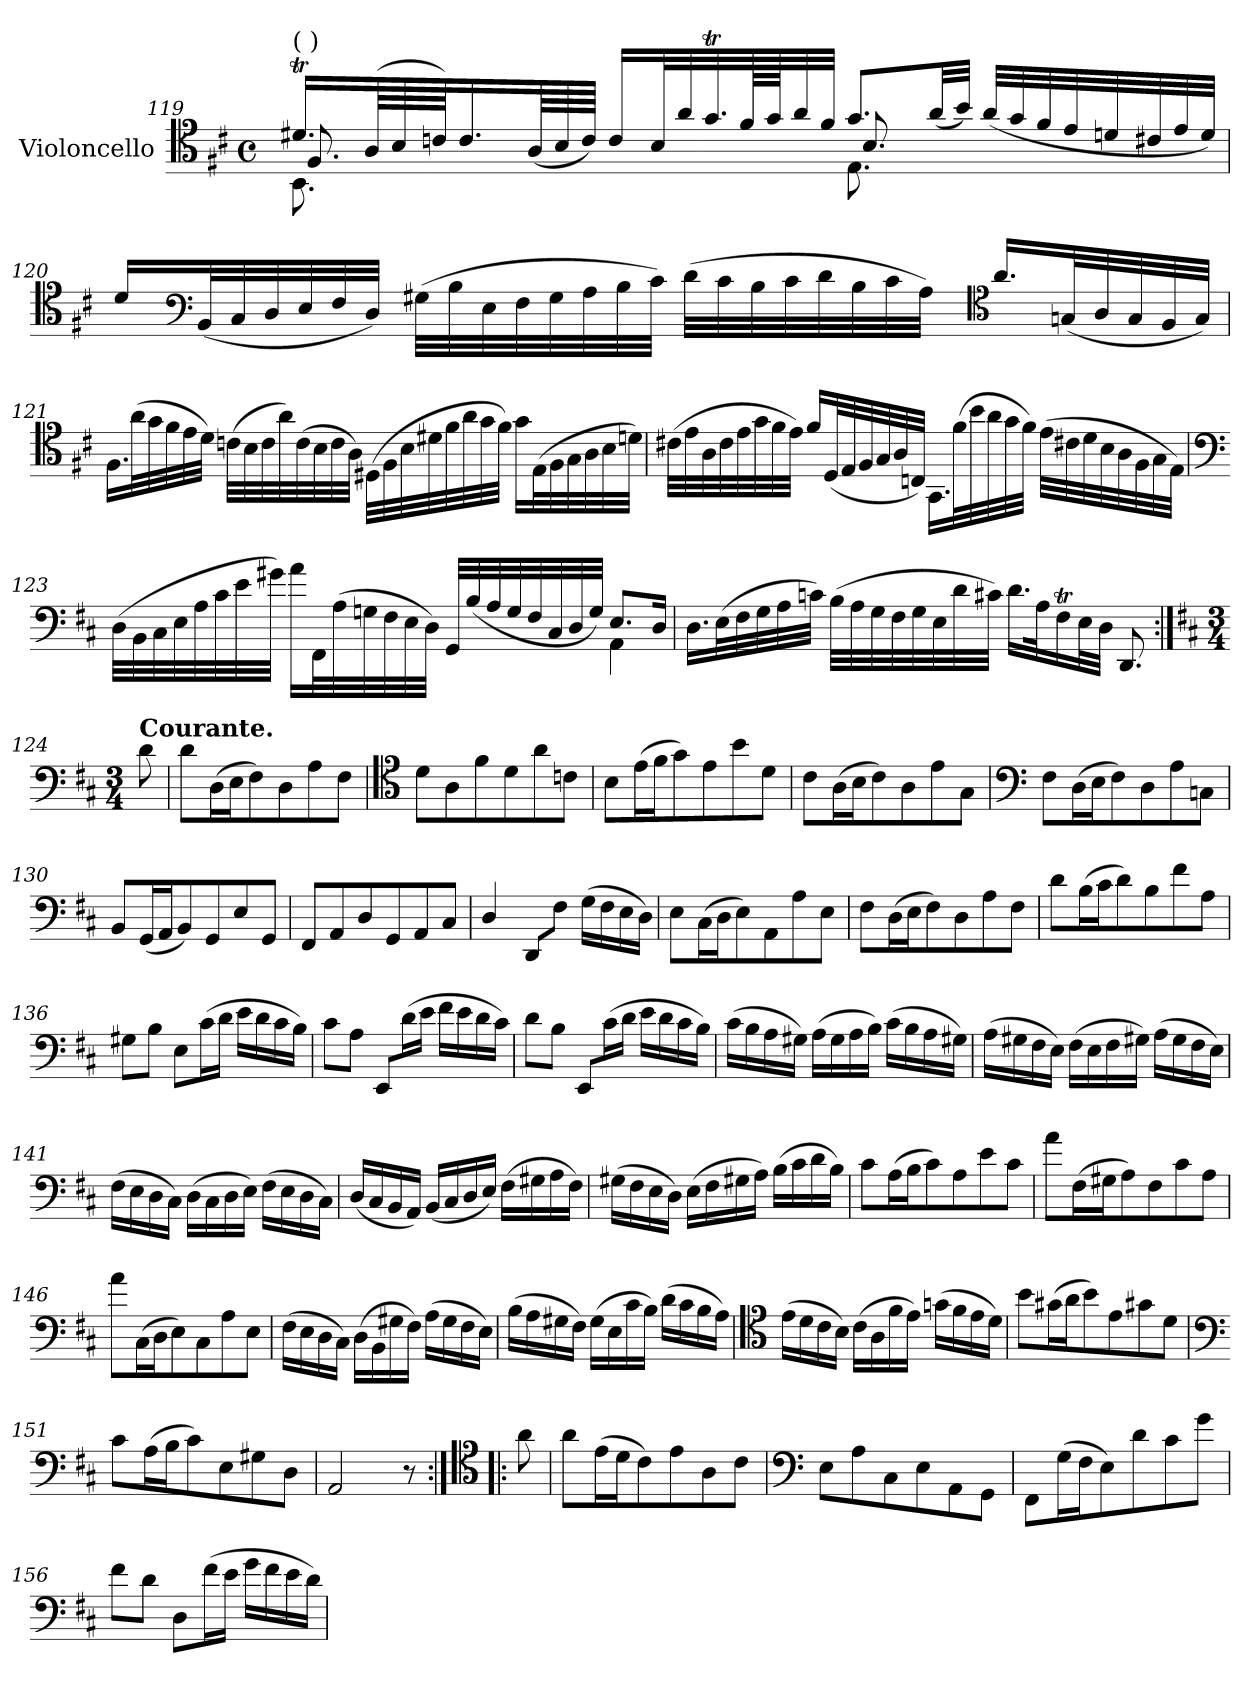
**kern
*part1
*staff1
*I"Violoncello
*I'Vc.
!!LO:LB:g=z
*clefC4
*k[f#c#]
*M4/4
*met(c)
=119
*^
*	*^
!LO:TX:a:t=(    )	!	!
16.d#Xt/LL	8.BB\	8.F#/
*Xtuplet	*	*
(96A/LL	.	.
96B/	.	.
96cn/JJ)	.	.
16.c/	.	.
.	16ryy	16ryy
(96A/LL	.	.
96B/	.	.
96c/JJJJ)	.	.
*v	*v	*v
16c/LL
32B/L
32a/
32.gT/
128f#/LL
128g/JJ
32a/
32f#/JJJ
*^
*	*^
8.g/L	8.E\	8.B/
(32a/LL	4ryy	4ryy
32b/JJJ)	.	.
(32a/LLL	.	.
32g/	.	.
32f#/	.	.
32e/	.	.
32dn/	.	.
32c#X/	.	.
32e/	16ryy	16ryy
32d/JJJ)	.	.
*v	*v	*v
=120
16d/LL
*clefF4
(32BB/L
32C#/
32D/
32E/
32F#/
32D/JJJ)
(32G#X\LLL
32B\
32E\
32F#\
32G#\
32A\
32B\
32c#\JJJ)
(32d\LLL
32c#\
32B\
32c#\
32d\
32B\
32c#\
32A\JJJ)
*clefC4
16.a/LL
(32Gn/L
32A/
32G/
32F#/
32G/JJJ)
!!LO:PB:g=z
=121
16.F#\LL
(32a\L
32g\
32f#\
32e\
32d\JJJ)
(32cn\LLL
32B\
32c\
32a\)
(32c\
32B\
32c\
32A\JJJ)
(32D#X\LLL
32F#\
32B\
32d#X\
32f#\
32a\
32g\
32f#\JJJ)
16g\LL
(32E\L
32F#\
32G\
32A\
32B\
32dn\JJJ)
=122
(32c#X\LLL
32e\
32A\
32c#\
32e\
32g\
32f#\
32e\JJJ)
16f#/LL
(32D/L
32E/
32F#/
32G/
32A/
32Cn/JJJ)
16.GG\LL
(32f#\L
32b\
32a\
32g\
32f#\JJJ)
(32e\LLL
32c#X\
32d\
32B\
32A\
32F#\
32G\
32E\JJJ)
!!LO:LB:g=z
=123
*clefF4
*^
(>32D\LLL	2.ryy
32BB\	.
32C#\	.
32E\	.
32A\	.
32c#\	.
32e\	.
32g#X\JJJ)	.
16a\LL	.
32FF#\L	.
(>32A\	.
32Gn\	.
32F#\	.
32E\	.
32D\JJJ)	.
32GG/LLL	.
(32B/	.
32A/	.
32G/	.
32F#/	.
32C#/	.
32D/	.
32G/JJJ)	.
8.E/L	4AA\
16D/Jk	.
*v	*v
=124
16.D\LL
(32E\L
32F#\
32G\
32A\
32cn\JJJ)
(32B\LLL
32A\
32G\
32F#\
32G\
32E\
32d\
32c#X\JJJ)
16.d\LL
32A\K
16F#t\
32E\L
32D\JJJ
8.DD/
!!LO:LB:g=z
=124X3:|!
*k[f#c#]
*M3/4
*MM100
!LO:TX:a:B:t=Courante.
8d\
=125
8d\L
(16D\L
16E\J
8F#\)
8D\
8A\
8F#\J
=126
*clefC4
8d\L
8A\
8f#\
8d\
8a\
8cn\J
=127
8B\L
(16e\L
16f#\J
8g\)
8e\
8b\
8d\J
=128
8c#\L
(16A\L
16B\J
8c#\)
8A\
8e\
8G\J
=129
*clefF4
8F#\L
(16D\L
16E\J
8F#\)
8D\
8A\
8Cn\J
!!LO:LB:g=z
=130
8BB/L
(16GG/L
16AA/J
8BB/)
8GG/
8E/
8GG/J
=131
8FF#/L
8AA/
8D/
8GG/
8AA/
8C#/J
=132
4D/
8DD/L
8F#\J
(16G\LL
16F#\
16E\
16D\JJ)
=133
8E\L
(16C#\L
16D\J
8E\)
8AA\
8A\
8E\J
=134
8F#\L
(16D\L
16E\J
8F#\)
8D\
8A\
8F#\J
!!LO:LB:g=z
=135
8d\L
(16B\L
16c#\J
8d\)
8B\
8f#\
8A\J
=136
8G#X\L
8B\J
8E\L
(16c#\L
16d\JJ
16e\LL
16d\
16c#\
16B\JJ)
=137
8c#\L
8A\J
8EE/L
(16d\L
16e\JJ
16f#\LL
16e\
16d\
16c#\JJ)
=138
8d\L
8B\J
8EE/L
(16c#\L
16d\JJ
16e\LL
16d\
16c#\
16B\JJ)
!!LO:LB:g=z
=139
(16c#\LL
16B\
16A\
16G#X\JJ)
(16A\LL
16G#\
16A\
16B\JJ)
(16c#\LL
16B\
16A\
16G#X\JJ)
=140
(16A\LL
16G#X\
16F#\
16E\JJ)
(16F#\LL
16E\
16F#\
16G#X\JJ)
(16A\LL
16G#\
16F#\
16E\JJ)
=141
(16F#\LL
16E\
16D\
16C#\JJ)
(16D\LL
16C#\
16D\
16E\JJ)
(16F#\LL
16E\
16D\
16C#\JJ)
!!LO:LB:g=z
=142
(16D/LL
16C#/
16BB/
16AA/JJ)
(16BB/LL
16C#/
16D/
16E/JJ)
(16F#\LL
16G#X\
16A\
16F#\JJ)
=143
(16G#X\LL
16F#\
16E\
16D\JJ)
(16E\LL
16F#\
16G#X\
16A\JJ)
(16B\LL
16c#\
16d\
16B\JJ)
=144
8c#\L
(16A\L
16B\J
8c#\)
8A\
8e\
8c#\J
!!LO:LB:g=z
=145
8a\L
(16F#\L
16G#X\J
8A\)
8F#\
8c#\
8A\J
=146
8a\L
(16C#\L
16D\J
8E\)
8C#\
8A\
8E\J
=147
(16F#\LL
16E\
16D\
16C#\JJ)
(16D\LL
16BB\
16G#X\
16F#\JJ)
(16A\LL
16G#\
16F#\
16E\JJ)
=148
(16B\LL
16A\
16G#X\
16F#\JJ)
(16G#\LL
16E\
16c#\
16B\JJ)
(16d\LL
16c#\
16B\
16A\JJ)
!!LO:LB:g=z
=149
*clefC4
(16e\LL
16d\
16c#\
16B\JJ)
(16c#\LL
16A\
16f#\
16e\JJ)
(16gn\LL
16f#\
16e\
16d\JJ)
=150
8b\L
(16g#X\L
16a\J
8b\)
8e\
8g#X\
8d\J
=151
*clefF4
8c#\L
(16A\L
16B\J
8c#\)
8E\
8G#X\
8D\J
=152
2AA/
8r
!!LO:PB:g=z
=152X4:|!|:
*clefC4
8a\
=153
8a\L
(16e\L
16d\J
8c#\)
8e\
8A\
8c#\J
=154
*clefF4
8E\L
8A\
8C#\
8E\
8AA\
8GG\J
=155
8FF#\L
(16G\L
16F#\J
8E\)
8d\
8c#\
8g\J
=156
8f#\L
8d\J
8D\L
(16f#\L
16e\JJ
16g\LL
16f#\
16e\
16d\JJ)
=
*-
